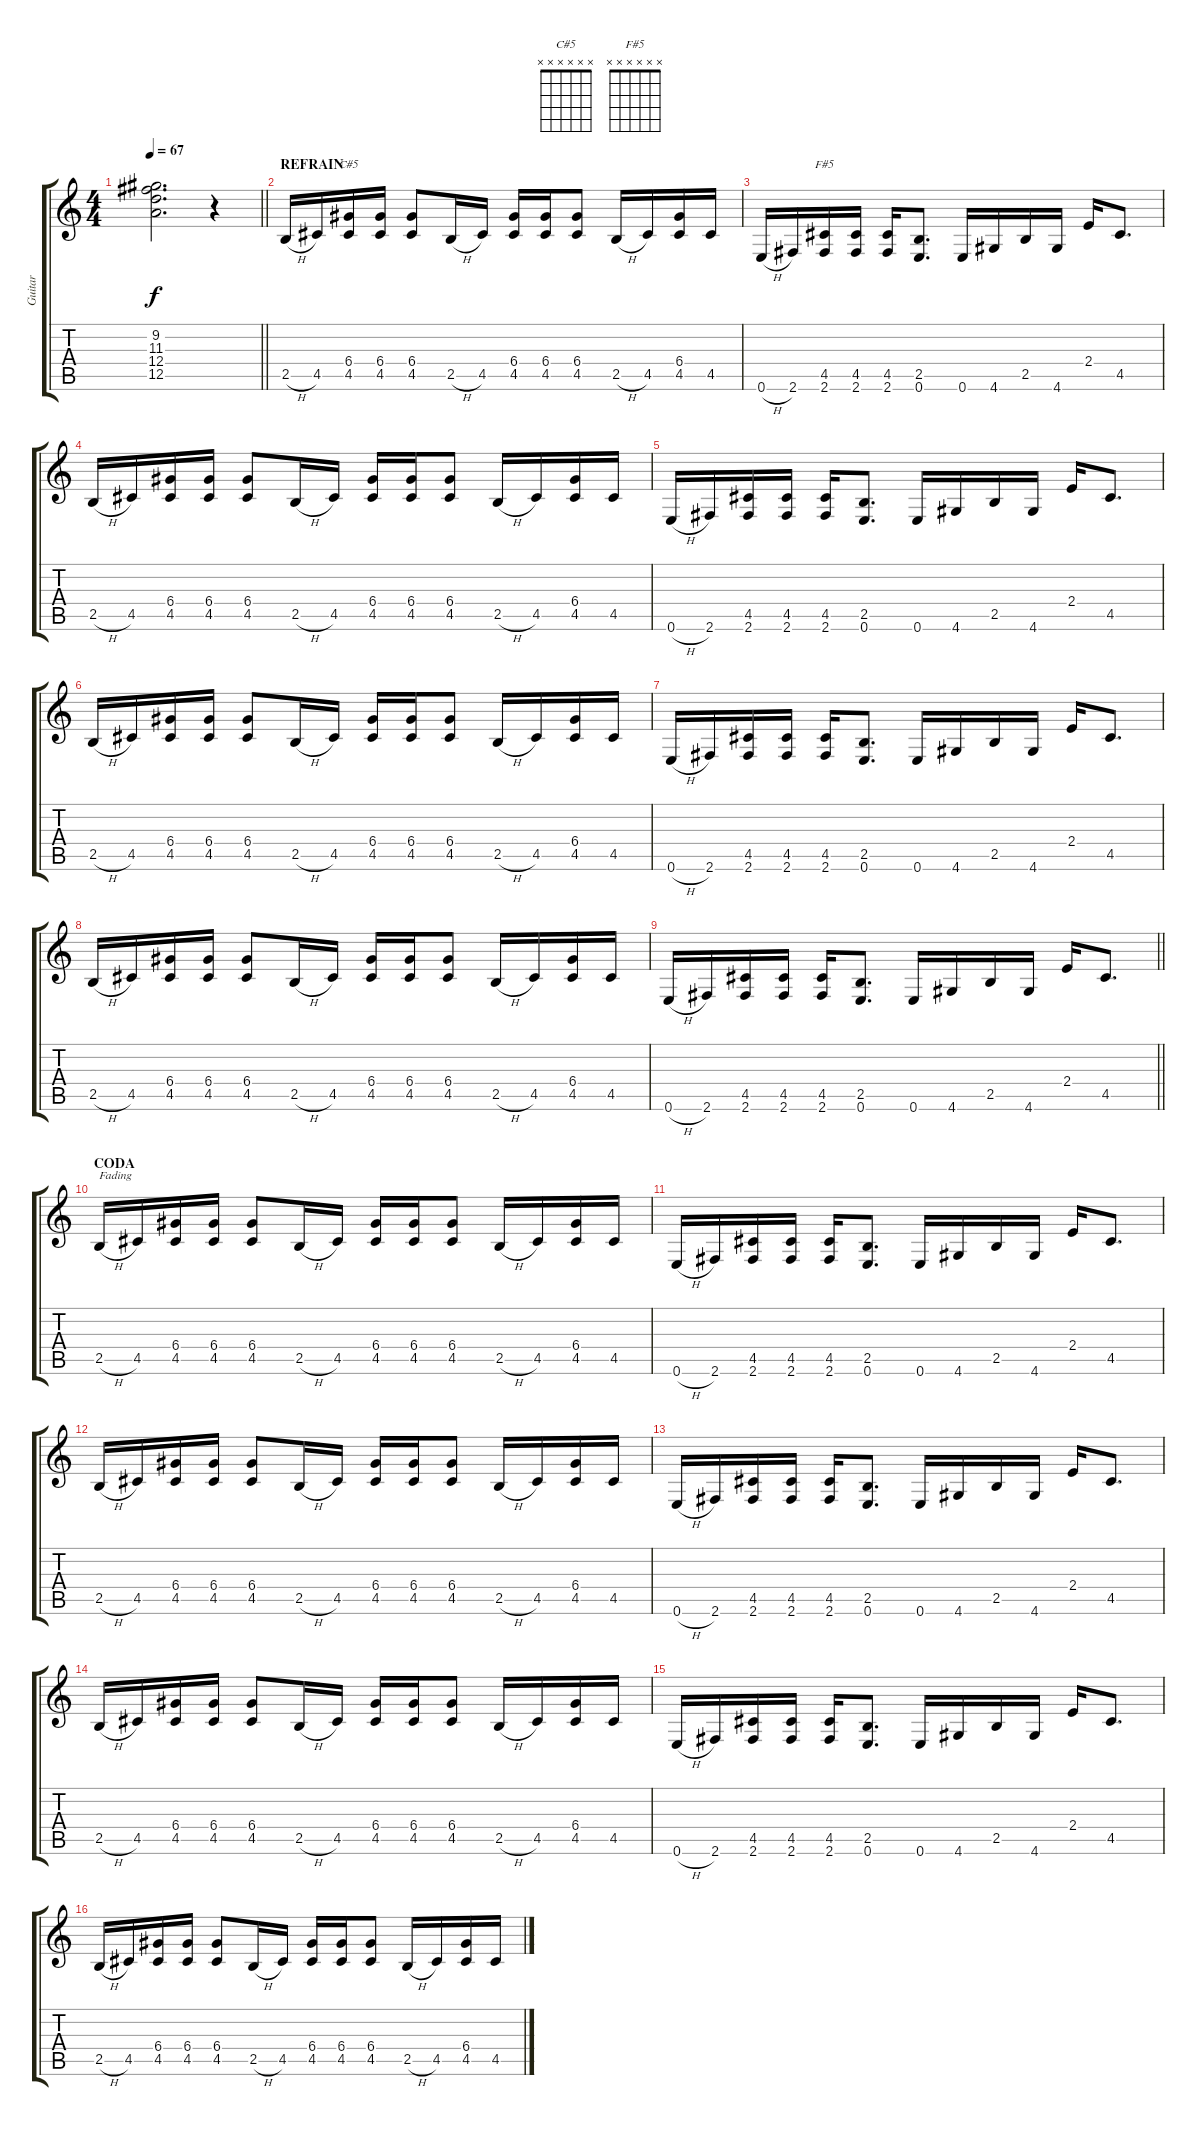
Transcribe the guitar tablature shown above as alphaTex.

\track ("Guitar " "Guitar ") {instrument distortionguitar}
\staff {score tabs}
\tuning (E4 B3 G3 D3 A2 E2) {hide}
\chord ("C#5" x x x x x x)
\chord ("F#5" x x x x x x)
\ts (4 4)
\tempo 67
\clef g2
\barLineRight lightlight
\ks c
(9.2{t} 11.3{t} 12.4{t} 12.5{t}).2{d dy f} r.4 |
\section ("" "REFRAIN")
2.5{h}.16 4.5.16 (6.4 4.5).16{ch "C#5"} (6.4 4.5).16 (6.4 4.5).8 2.5{h}.16 4.5.16 (6.4 4.5).16 (6.4 4.5).16 (6.4 4.5).8 2.5{h}.16 4.5.16 (6.4 4.5).16 4.5.16 |
0.6{h}.16 2.6.16 (4.5 2.6).16{ch "F#5"} (4.5 2.6).16 (4.5 2.6).16 (2.5 0.6).8{d} 0.6.16 4.6.16 2.5.16 4.6.16 2.4.16 4.5.8{d} |
2.5{h}.16 4.5.16 (6.4 4.5).16 (6.4 4.5).16 (6.4 4.5).8 2.5{h}.16 4.5.16 (6.4 4.5).16 (6.4 4.5).16 (6.4 4.5).8 2.5{h}.16 4.5.16 (6.4 4.5).16 4.5.16 |
0.6{h}.16 2.6.16 (4.5 2.6).16 (4.5 2.6).16 (4.5 2.6).16 (2.5 0.6).8{d} 0.6.16 4.6.16 2.5.16 4.6.16 2.4.16 4.5.8{d} |
2.5{h}.16 4.5.16 (6.4 4.5).16 (6.4 4.5).16 (6.4 4.5).8 2.5{h}.16 4.5.16 (6.4 4.5).16 (6.4 4.5).16 (6.4 4.5).8 2.5{h}.16 4.5.16 (6.4 4.5).16 4.5.16 |
0.6{h}.16 2.6.16 (4.5 2.6).16 (4.5 2.6).16 (4.5 2.6).16 (2.5 0.6).8{d} 0.6.16 4.6.16 2.5.16 4.6.16 2.4.16 4.5.8{d} |
2.5{h}.16 4.5.16 (6.4 4.5).16 (6.4 4.5).16 (6.4 4.5).8 2.5{h}.16 4.5.16 (6.4 4.5).16 (6.4 4.5).16 (6.4 4.5).8 2.5{h}.16 4.5.16 (6.4 4.5).16 4.5.16 |
\barLineRight lightlight
0.6{h}.16 2.6.16 (4.5 2.6).16 (4.5 2.6).16 (4.5 2.6).16 (2.5 0.6).8{d} 0.6.16 4.6.16 2.5.16 4.6.16 2.4.16 4.5.8{d} |
\section ("" "CODA")
2.5{h}.16{txt "Fading"} 4.5.16 (6.4 4.5).16 (6.4 4.5).16 (6.4 4.5).8 2.5{h}.16 4.5.16 (6.4 4.5).16 (6.4 4.5).16 (6.4 4.5).8 2.5{h}.16 4.5.16 (6.4 4.5).16 4.5.16 |
0.6{h}.16 2.6.16 (4.5 2.6).16 (4.5 2.6).16 (4.5 2.6).16 (2.5 0.6).8{d} 0.6.16 4.6.16 2.5.16 4.6.16 2.4.16 4.5.8{d} |
2.5{h}.16 4.5.16 (6.4 4.5).16 (6.4 4.5).16 (6.4 4.5).8 2.5{h}.16 4.5.16 (6.4 4.5).16 (6.4 4.5).16 (6.4 4.5).8 2.5{h}.16 4.5.16 (6.4 4.5).16 4.5.16 |
0.6{h}.16 2.6.16 (4.5 2.6).16 (4.5 2.6).16 (4.5 2.6).16 (2.5 0.6).8{d} 0.6.16 4.6.16 2.5.16 4.6.16 2.4.16 4.5.8{d} |
2.5{h}.16 4.5.16 (6.4 4.5).16 (6.4 4.5).16 (6.4 4.5).8 2.5{h}.16 4.5.16 (6.4 4.5).16 (6.4 4.5).16 (6.4 4.5).8 2.5{h}.16 4.5.16 (6.4 4.5).16 4.5.16 |
0.6{h}.16 2.6.16 (4.5 2.6).16 (4.5 2.6).16 (4.5 2.6).16 (2.5 0.6).8{d} 0.6.16 4.6.16 2.5.16 4.6.16 2.4.16 4.5.8{d} |
2.5{h}.16 4.5.16 (6.4 4.5).16 (6.4 4.5).16 (6.4 4.5).8 2.5{h}.16 4.5.16 (6.4 4.5).16 (6.4 4.5).16 (6.4 4.5).8 2.5{h}.16 4.5.16 (6.4 4.5).16 4.5.16
